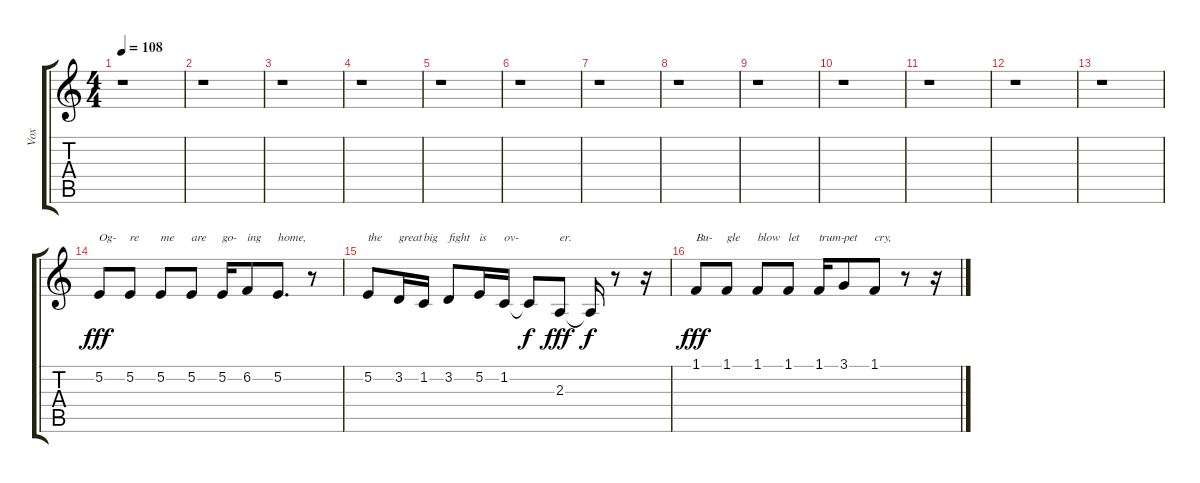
\track ("Vox" "Vox") {instrument lead6voice}
\staff {score tabs}
\tuning (E4 B3 G3 D3 A2 E2) {hide}
\ts (4 4)
\tempo 108
\clef g2
\ks c
r.1{dy fff} |
r.1 |
r.1 |
r.1 |
r.1 |
r.1 |
r.1 |
r.1 |
r.1 |
r.1 |
r.1 |
r.1 |
r.1 |
5.2.8{txt "Og-"} 5.2.8{txt "re"} 5.2.8{txt "me"} 5.2.8{txt "are"} 5.2.16{txt "go-"} 6.2.8{txt "ing"} 5.2.8{d txt "home,"} r.8 |
5.2.8{txt "the"} 3.2.16{txt "great"} 1.2.16{txt "big"} 3.2.8{txt "fight"} 5.2.16{txt "is"} 1.2.16{txt "ov-"} 1.2{t}.8{dy f} 2.3.8{txt "er." dy fff} 2.3{t}.16{dy f} r.8 r.16 |
1.1.8{txt "Bu-" dy fff} 1.1.8{txt "gle"} 1.1.8{txt "blow"} 1.1.8{txt "let"} 1.1.16{txt "trum-"} 3.1.8{txt "pet"} 1.1.8{txt "cry,"} r.8 r.16
